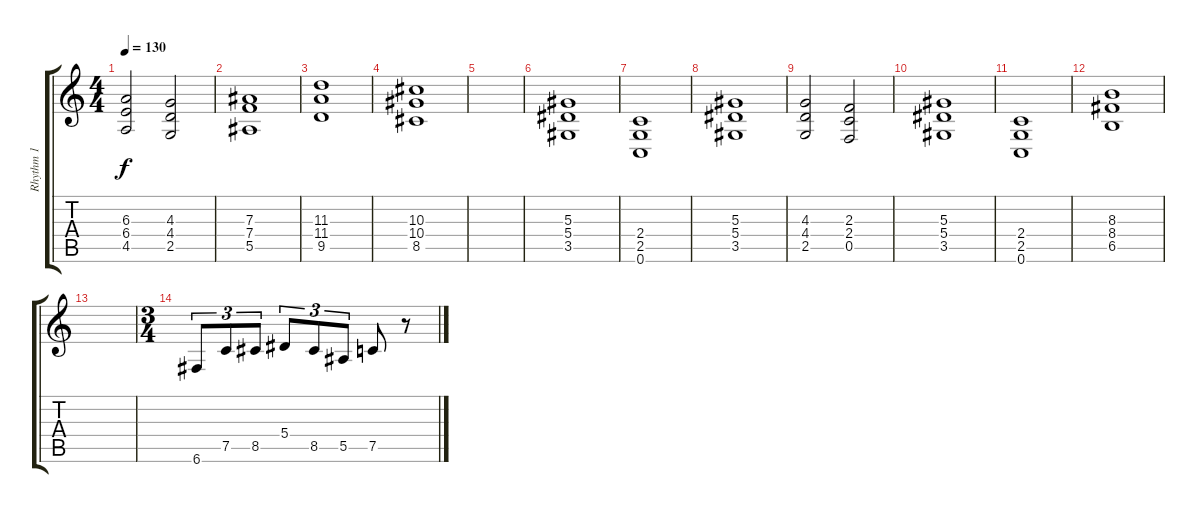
\track ("Rhythm 1" "Rhythm 1") {instrument distortionguitar}
\staff {score tabs}
\tuning (C4 G3 Eb3 Bb2 F2 C2) {hide}
\ts (4 4)
\tempo 130
\clef g2
\ks c
(6.3 6.4 4.5).2{dy f} (4.3 4.4 2.5).2 |
(7.3 7.4 5.5).1 |
(11.3 11.4 9.5).1 |
(10.3 10.4 8.5).1 |
|
(5.3 5.4 3.5).1 |
(2.4 2.5 0.6).1 |
(5.3 5.4 3.5).1 |
(4.3 4.4 2.5).2 (2.3 2.4 0.5).2 |
(5.3 5.4 3.5).1 |
(2.4 2.5 0.6).1 |
(8.3 8.4 6.5).1 |
|
\ts (3 4)
6.6.8{tu (3 2)} 7.5.8{tu (3 2)} 8.5.8{tu (3 2)} 5.4.8{tu (3 2)} 8.5.8{tu (3 2)} 5.5.8{tu (3 2)} 7.5.8 r.8
